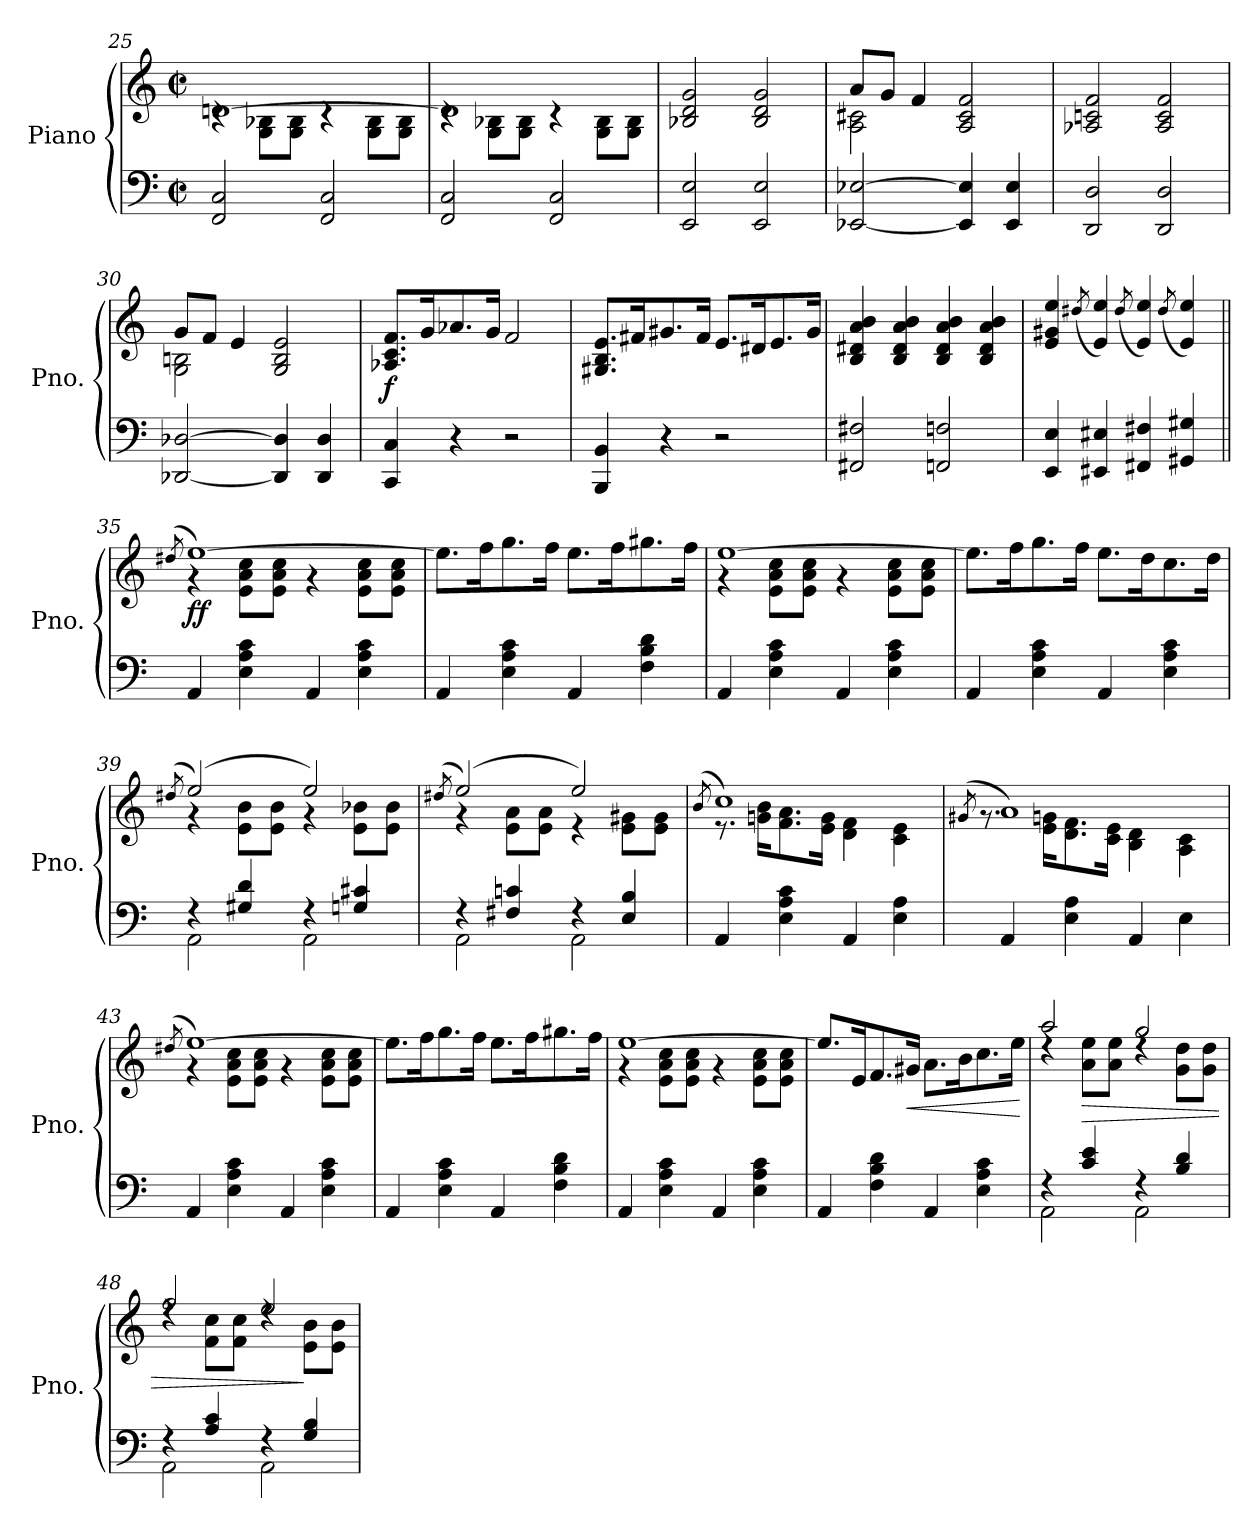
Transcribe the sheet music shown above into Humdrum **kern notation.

**kern	**kern	**dynam
*part1	*part1	*part1
*staff2	*staff1	*staff1/2
*I"Piano	*	*
*I'Pno.	*	*
*clefF4	*clefG2	*
*k[]	*k[]	*
*M2/2	*M2/2	*
*met(c|)	*met(c|)	*
=25	=25	=25
*	*^	*
2FF/ 2C/	[1dn	4rc	.
.	.	8G\ 8B-X\L	.
.	.	8G\ 8B-\J	.
2FF/ 2C/	.	4rc	.
.	.	8G\ 8B-\L	.
.	.	8G\ 8B-\J	.
=26	=26	=26	=26
2FF/ 2C/	1dn]	4rc	.
.	.	8G\ 8B-X\L	.
.	.	8G\ 8B-\J	.
2FF/ 2C/	.	4rc	.
.	.	8G\ 8B-\L	.
.	.	8G\ 8B-\J	.
*	*v	*v	*
!!LO:LB:g=z
=27	=27	=27
2EE/ 2E/	2B-X/ 2d/ 2g/	.
2EE/ 2E/	2B-/ 2d/ 2g/	.
=28	=28	=28
*	*^	*
[2EE-X/ [2E-X/	8a/L	2A\ 2c#X\	.
.	8g/J	.	.
.	4f/	.	.
4EE-/] 4E-/]	2A/ 2c#/ 2f/	2ryy	.
4EE-/ 4E-/	.	.	.
*	*v	*v	*
=29	=29	=29
2DD/ 2D/	2A-X/ 2cn/ 2f/	.
2DD/ 2D/	2A-/ 2c/ 2f/	.
=30	=30	=30
*	*^	*
[2DD-X/ [2D-X/	8g/L	2G\ 2Bn\	.
.	8f/J	.	.
.	4e/	.	.
4DD-/] 4D-/]	2G/ 2B/ 2e/	2ryy	.
4DD-/ 4D-/	.	.	.
*	*v	*v	*
=31	=31	=31
!	!	!LO:DY:b
4CC/ 4C/	8.A-X/ 8.c/ 8.f/L	f
.	16g/K	.
4r	8.a-X/	.
.	16g/Jk	.
2r	2f/	.
!!LO:LB:g=z
=32	=32	=32
4BBB/ 4BB/	8.G#X/ 8.B/ 8.e/L	.
.	16f#X/K	.
4r	8.g#X/	.
.	16f#/Jk	.
2r	8.e/L	.
.	16d#X/K	.
.	8.e/	.
.	16g#/Jk	.
=33	=33	=33
2FF#X/ 2F#X/	4B/ 4d#X/ 4a/ 4b/	.
.	4B/ 4d#/ 4a/ 4b/	.
2FFn/ 2Fn/	4B/ 4d#/ 4a/ 4b/	.
.	4B/ 4d#/ 4a/ 4b/	.
=34	=34	=34
4EE/ 4E/	4e/ 4g#X/ 4ee/	.
.	(<8qdd#X/	.
4EE#X/ 4E#X/	4e/ 4ee/)	.
.	(<8qdd#/	.
4FF#X/ 4F#X/	4e/ 4ee/)	.
.	(<8qdd#/	.
4GG#X/ 4G#X/	4e/ 4ee/)	.
!!LO:LB:g=z
=35||	=35||	=35||
.	(>8qdd#X/	.
*	*^	*
!	!	!	!LO:DY:b
4AA/	[1ee)	4r	ff
4E\ 4A\ 4c\	.	8e\ 8a\ 8cc\L	.
.	.	8e\ 8a\ 8cc\J	.
4AA/	.	4r	.
4E\ 4A\ 4c\	.	8e\ 8a\ 8cc\L	.
.	.	8e\ 8a\ 8cc\J	.
*	*v	*v	*
=36	=36	=36
4AA/	8.ee\L]	.
.	16ff\K	.
4E\ 4A\ 4c\	8.gg\	.
.	16ff\Jk	.
4AA/	8.ee\L	.
.	16ff\K	.
4F\ 4B\ 4d\	8.gg#X\	.
.	16ff\Jk	.
=37	=37	=37
*	*^	*
4AA/	[1ee	4r	.
4E\ 4A\ 4c\	.	8e\ 8a\ 8cc\L	.
.	.	8e\ 8a\ 8cc\J	.
4AA/	.	4r	.
4E\ 4A\ 4c\	.	8e\ 8a\ 8cc\L	.
.	.	8e\ 8a\ 8cc\J	.
*	*v	*v	*
!!LO:LB:g=z
=38	=38	=38
4AA/	8.ee\L]	.
.	16ff\K	.
4E\ 4A\ 4c\	8.gg\	.
.	16ff\Jk	.
4AA/	8.ee\L	.
.	16dd\K	.
4E\ 4A\ 4c\	8.cc\	.
.	16dd\Jk	.
=39	=39	=39
.	(>8qdd#X/	.
*^	*^	*
4rF	2AA\	(>2ee/)	4r	.
4G#X/ 4d/	.	.	8e\ 8b\L	.
.	.	.	8e\ 8b\J	.
4rF	2AA\	2ee/)	4r	.
4Gn/ 4c#X/	.	.	8e\ 8b-X\L	.
.	.	.	8e\ 8b-\J	.
=40	=40	=40	=40	=40
.	.	(>8qdd#X/	.	.
4rF	2AA\	(>2ee/)	4r	.
4F#X/ 4cn/	.	.	8e\ 8a\L	.
.	.	.	8e\ 8a\J	.
4rF	2AA\	2ee/)	4r	.
4E/ 4B/	.	.	8e\ 8g#X\L	.
.	.	.	8e\ 8g#\J	.
*v	*v	*	*	*
!!LO:PB:g=z	!!
=41	=41	=41	=41
.	(>8qb/	.	.
4AA/	1cc)	8.r	.
.	.	16gn\ 16b\KL	.
4E\ 4A\ 4c\	.	8.f\ 8.a\	.
.	.	16e\ 16g\Jk	.
4AA/	.	4d\ 4f\	.
4E\ 4A\	.	4c\ 4e\	.
=42	=42	=42	=42
.	(>8qg#X/	.	.
4AA/	1a)	8.rg	.
.	.	16e\ 16gn\KL	.
4E\ 4A\	.	8.d\ 8.f\	.
.	.	16c\ 16e\Jk	.
4AA/	.	4B\ 4d\	.
4E\	.	4A\ 4c\	.
=43	=43	=43	=43
.	(>8qdd#X/	.	.
4AA/	[1ee)	4r	.
4E\ 4A\ 4c\	.	8e\ 8a\ 8cc\L	.
.	.	8e\ 8a\ 8cc\J	.
4AA/	.	4r	.
4E\ 4A\ 4c\	.	8e\ 8a\ 8cc\L	.
.	.	8e\ 8a\ 8cc\J	.
*	*v	*v	*
!!LO:PB:g=z
=44	=44	=44
4AA/	8.ee\L]	.
.	16ff\K	.
4E\ 4A\ 4c\	8.gg\	.
.	16ff\Jk	.
4AA/	8.ee\L	.
.	16ff\K	.
4F\ 4B\ 4d\	8.gg#X\	.
.	16ff\Jk	.
=45	=45	=45
*	*^	*
4AA/	[1ee	4r	.
4E\ 4A\ 4c\	.	8e\ 8a\ 8cc\L	.
.	.	8e\ 8a\ 8cc\J	.
4AA/	.	4r	.
4E\ 4A\ 4c\	.	8e\ 8a\ 8cc\L	.
.	.	8e\ 8a\ 8cc\J	.
*	*v	*v	*
=46	=46	=46
4AA/	8.ee/L]	.
.	16e/K	.
4F\ 4B\ 4d\	8.f/	.
!	!	!LO:HP:b
.	16g#X/Jk	<
4AA/	8.a\L	.
.	16b\K	.
4E\ 4A\ 4c\	8.cc\	.
.	16ee\Jk	.
.	.	[
!!LO:LB:g=z
=47	=47	=47
*^	*^	*
4rF	2AA\	2aa/	4rdd	.
!	!	!	!	!LO:HP:b
4c/ 4e/	.	.	8a\ 8ee\L	>
.	.	.	8a\ 8ee\J	.
4rF	2AA\	2gg/	4rdd	.
4B/ 4d/	.	.	8g\ 8dd\L	.
.	.	.	8g\ 8dd\J	.
=48	=48	=48	=48	=48
4rF	2AA\	2ff/	4rdd	.
4A/ 4c/	.	.	8f\ 8cc\L	.
.	.	.	8f\ 8cc\J	.
4rF	2AA\	2ee/	4rdd	.
4G/ 4B/	.	.	8e\ 8b\L	]
.	.	.	8e\ 8b\J	.
*v	*v	*	*	*
*	*v	*v	*
=	=	=
*-	*-	*-
